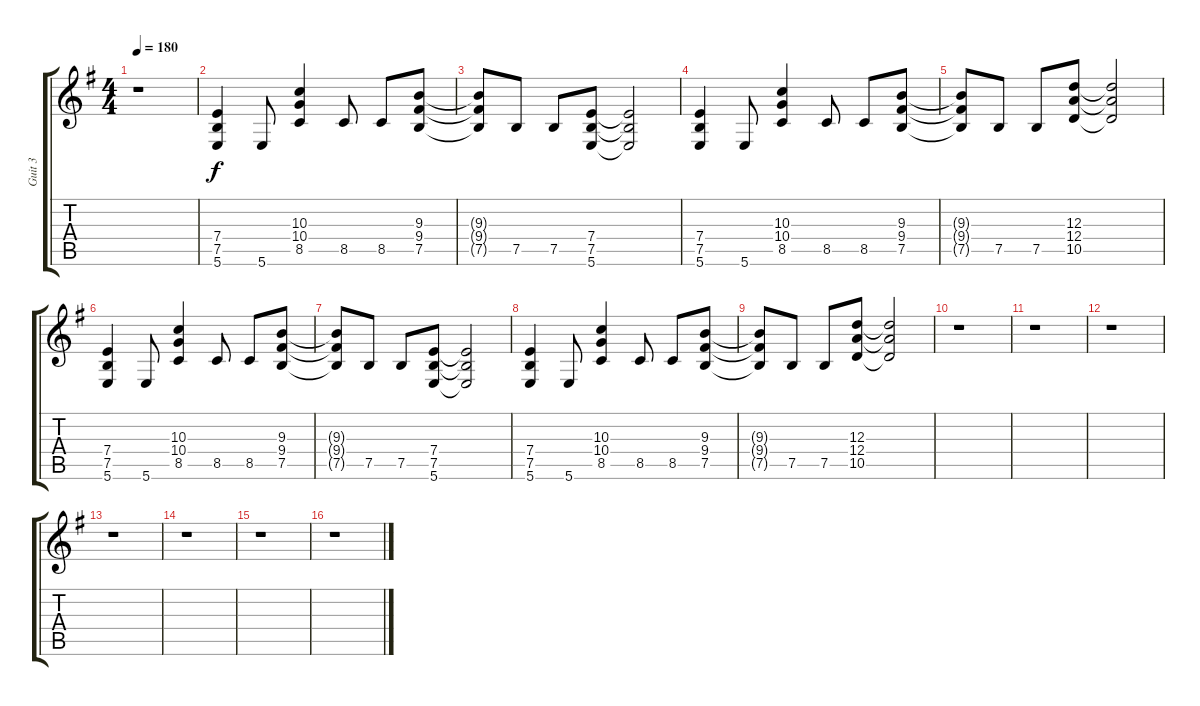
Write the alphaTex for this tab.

\track ("Guit 3" "Guit 3") {instrument distortionguitar}
\staff {score tabs}
\tuning (B3 Gb3 D3 A2 E2 B1) {hide}
\ts (4 4)
\tempo 180
\clef g2
\ks g
r.1{dy f} |
(7.4 7.5 5.6).4 5.6.8 (10.3 10.4 8.5).4 8.5.8 8.5.8 (9.3 9.4 7.5).8 |
(9.3{t} 9.4{t} 7.5{t}).8 7.5.8 7.5.8 (7.4 7.5 5.6).8 (7.4{t} 7.5{t} 5.6{t}).2 |
(7.4 7.5 5.6).4 5.6.8 (10.3 10.4 8.5).4 8.5.8 8.5.8 (9.3 9.4 7.5).8 |
(9.3{t} 9.4{t} 7.5{t}).8 7.5.8 7.5.8 (12.3 12.4 10.5).8 (12.3{t} 12.4{t} 10.5{t}).2 |
(7.4 7.5 5.6).4 5.6.8 (10.3 10.4 8.5).4 8.5.8 8.5.8 (9.3 9.4 7.5).8 |
(9.3{t} 9.4{t} 7.5{t}).8 7.5.8 7.5.8 (7.4 7.5 5.6).8 (7.4{t} 7.5{t} 5.6{t}).2 |
(7.4 7.5 5.6).4 5.6.8 (10.3 10.4 8.5).4 8.5.8 8.5.8 (9.3 9.4 7.5).8 |
(9.3{t} 9.4{t} 7.5{t}).8 7.5.8 7.5.8 (12.3 12.4 10.5).8 (12.3{t} 12.4{t} 10.5{t}).2 |
r.1 |
r.1 |
r.1 |
r.1 |
r.1 |
r.1 |
r.1
